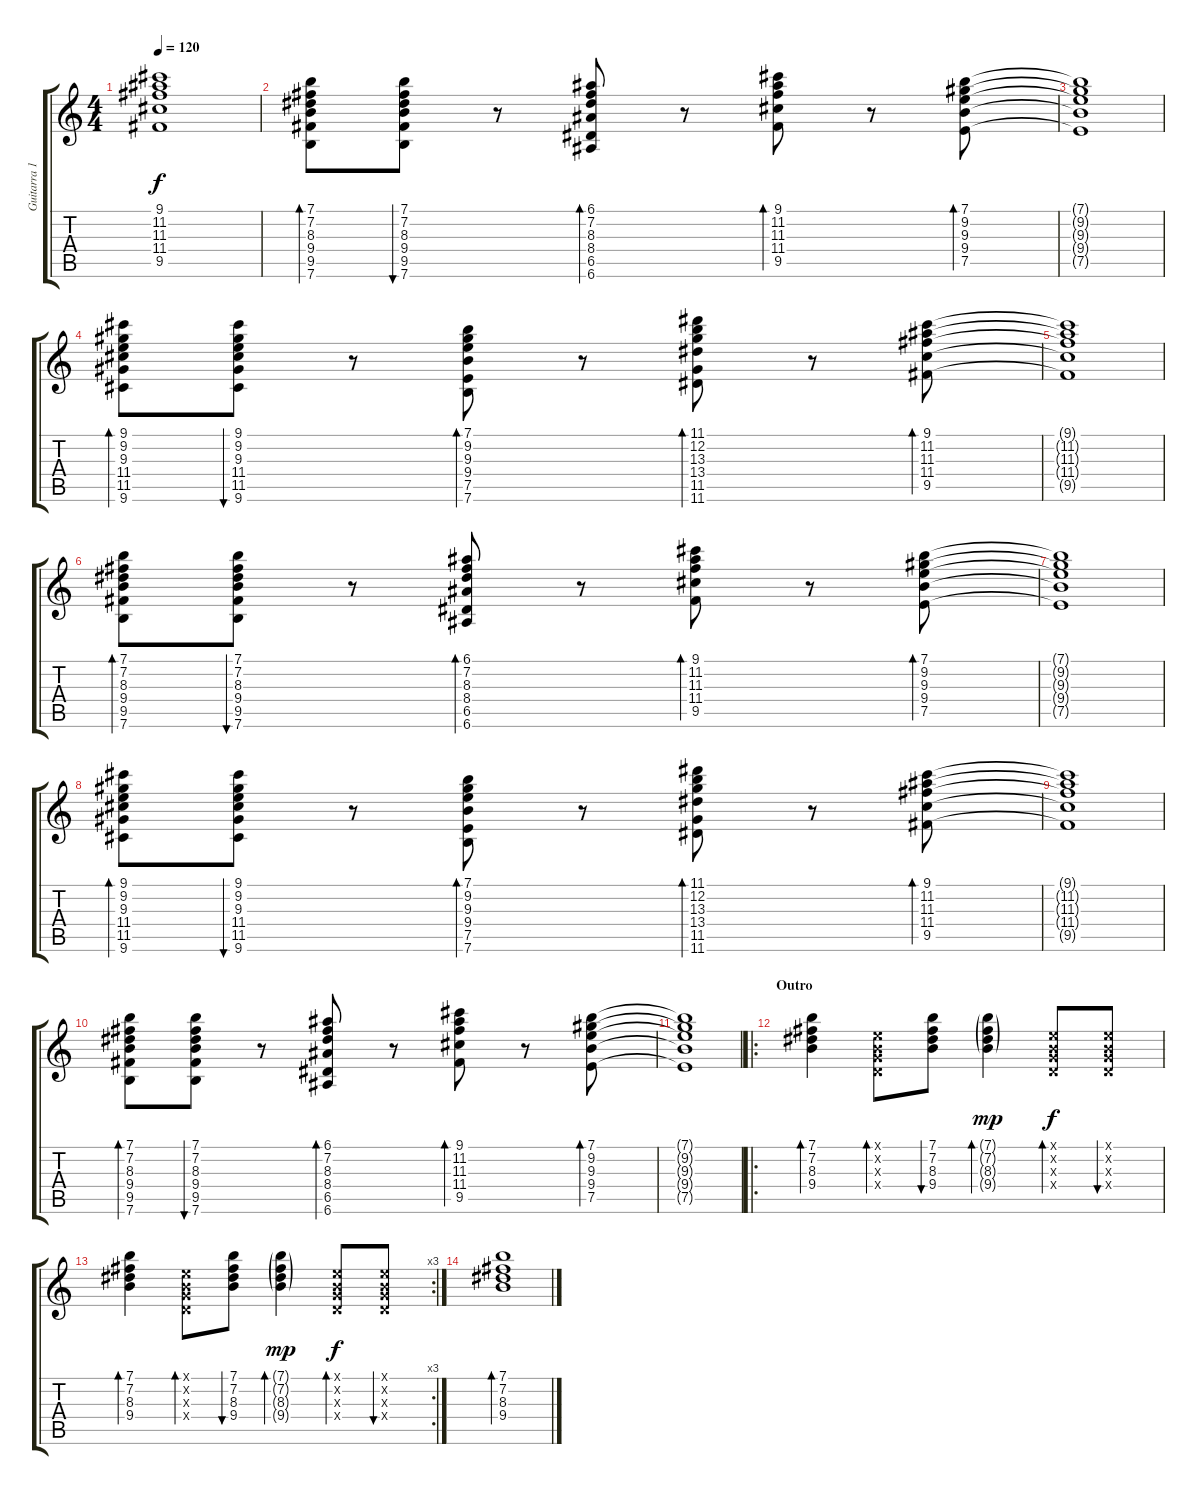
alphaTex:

\track ("Guitarra 1" "Guitarra 1") {instrument electricguitarmuted}
\staff {score tabs}
\tuning (E4 B3 G3 D3 A2 E2) {hide}
\ts (4 4)
\tempo 120
\clef g2
\ks c
(9.1{t} 11.2{t} 11.3{t} 11.4{t} 9.5{t}).1{dy f} |
(7.1 7.2 8.3 9.4 9.5 7.6).8{bd 60} (7.1 7.2 8.3 9.4 9.5 7.6).8{bu 60} r.8 (6.1 7.2 8.3 8.4 6.5 6.6).8{bd 60} r.8 (9.1 11.2 11.3 11.4 9.5).8{bd 60} r.8 (7.1 9.2 9.3 9.4 7.5).8{bd 60} |
(7.1{t} 9.2{t} 9.3{t} 9.4{t} 7.5{t}).1 |
(9.1 9.2 9.3 11.4 11.5 9.6).8{bd 60} (9.1 9.2 9.3 11.4 11.5 9.6).8{bu 60} r.8 (7.1 9.2 9.3 9.4 7.5 7.6).8{bd 60} r.8 (11.1 12.2 13.3 13.4 11.5 11.6).8{bd 60} r.8 (9.1 11.2 11.3 11.4 9.5).8{bd 60} |
(9.1{t} 11.2{t} 11.3{t} 11.4{t} 9.5{t}).1 |
(7.1 7.2 8.3 9.4 9.5 7.6).8{bd 60} (7.1 7.2 8.3 9.4 9.5 7.6).8{bu 60} r.8 (6.1 7.2 8.3 8.4 6.5 6.6).8{bd 60} r.8 (9.1 11.2 11.3 11.4 9.5).8{bd 60} r.8 (7.1 9.2 9.3 9.4 7.5).8{bd 60} |
(7.1{t} 9.2{t} 9.3{t} 9.4{t} 7.5{t}).1 |
(9.1 9.2 9.3 11.4 11.5 9.6).8{bd 60} (9.1 9.2 9.3 11.4 11.5 9.6).8{bu 60} r.8 (7.1 9.2 9.3 9.4 7.5 7.6).8{bd 60} r.8 (11.1 12.2 13.3 13.4 11.5 11.6).8{bd 60} r.8 (9.1 11.2 11.3 11.4 9.5).8{bd 60} |
(9.1{t} 11.2{t} 11.3{t} 11.4{t} 9.5{t}).1 |
(7.1 7.2 8.3 9.4 9.5 7.6).8{bd 60} (7.1 7.2 8.3 9.4 9.5 7.6).8{bu 60} r.8 (6.1 7.2 8.3 8.4 6.5 6.6).8{bd 60} r.8 (9.1 11.2 11.3 11.4 9.5).8{bd 60} r.8 (7.1 9.2 9.3 9.4 7.5).8{bd 60} |
(7.1{t} 9.2{t} 9.3{t} 9.4{t} 7.5{t}).1 |
\ro
\section ("" "Outro")
(7.1 7.2 8.3 9.4).4{bd 60} (0.1{x} 0.2{x} 0.3{x} 0.4{x}).8{bd 60} (7.1 7.2 8.3 9.4).8{bu 60} (7.1{g} 7.2{g} 8.3{g} 9.4{g}).4{bd 60 dy mp} (0.1{x} 0.2{x} 0.3{x} 0.4{x}).8{bd 60 dy f} (0.1{x} 0.2{x} 0.3{x} 0.4{x}).8{bu 60} |
\rc 3
(7.1 7.2 8.3 9.4).4{bd 60} (0.1{x} 0.2{x} 0.3{x} 0.4{x}).8{bd 60} (7.1 7.2 8.3 9.4).8{bu 60} (7.1{g} 7.2{g} 8.3{g} 9.4{g}).4{bd 60 dy mp} (0.1{x} 0.2{x} 0.3{x} 0.4{x}).8{bd 60 dy f} (0.1{x} 0.2{x} 0.3{x} 0.4{x}).8{bu 60} |
(7.1 7.2 8.3 9.4).1{bd 60 volume 0}
